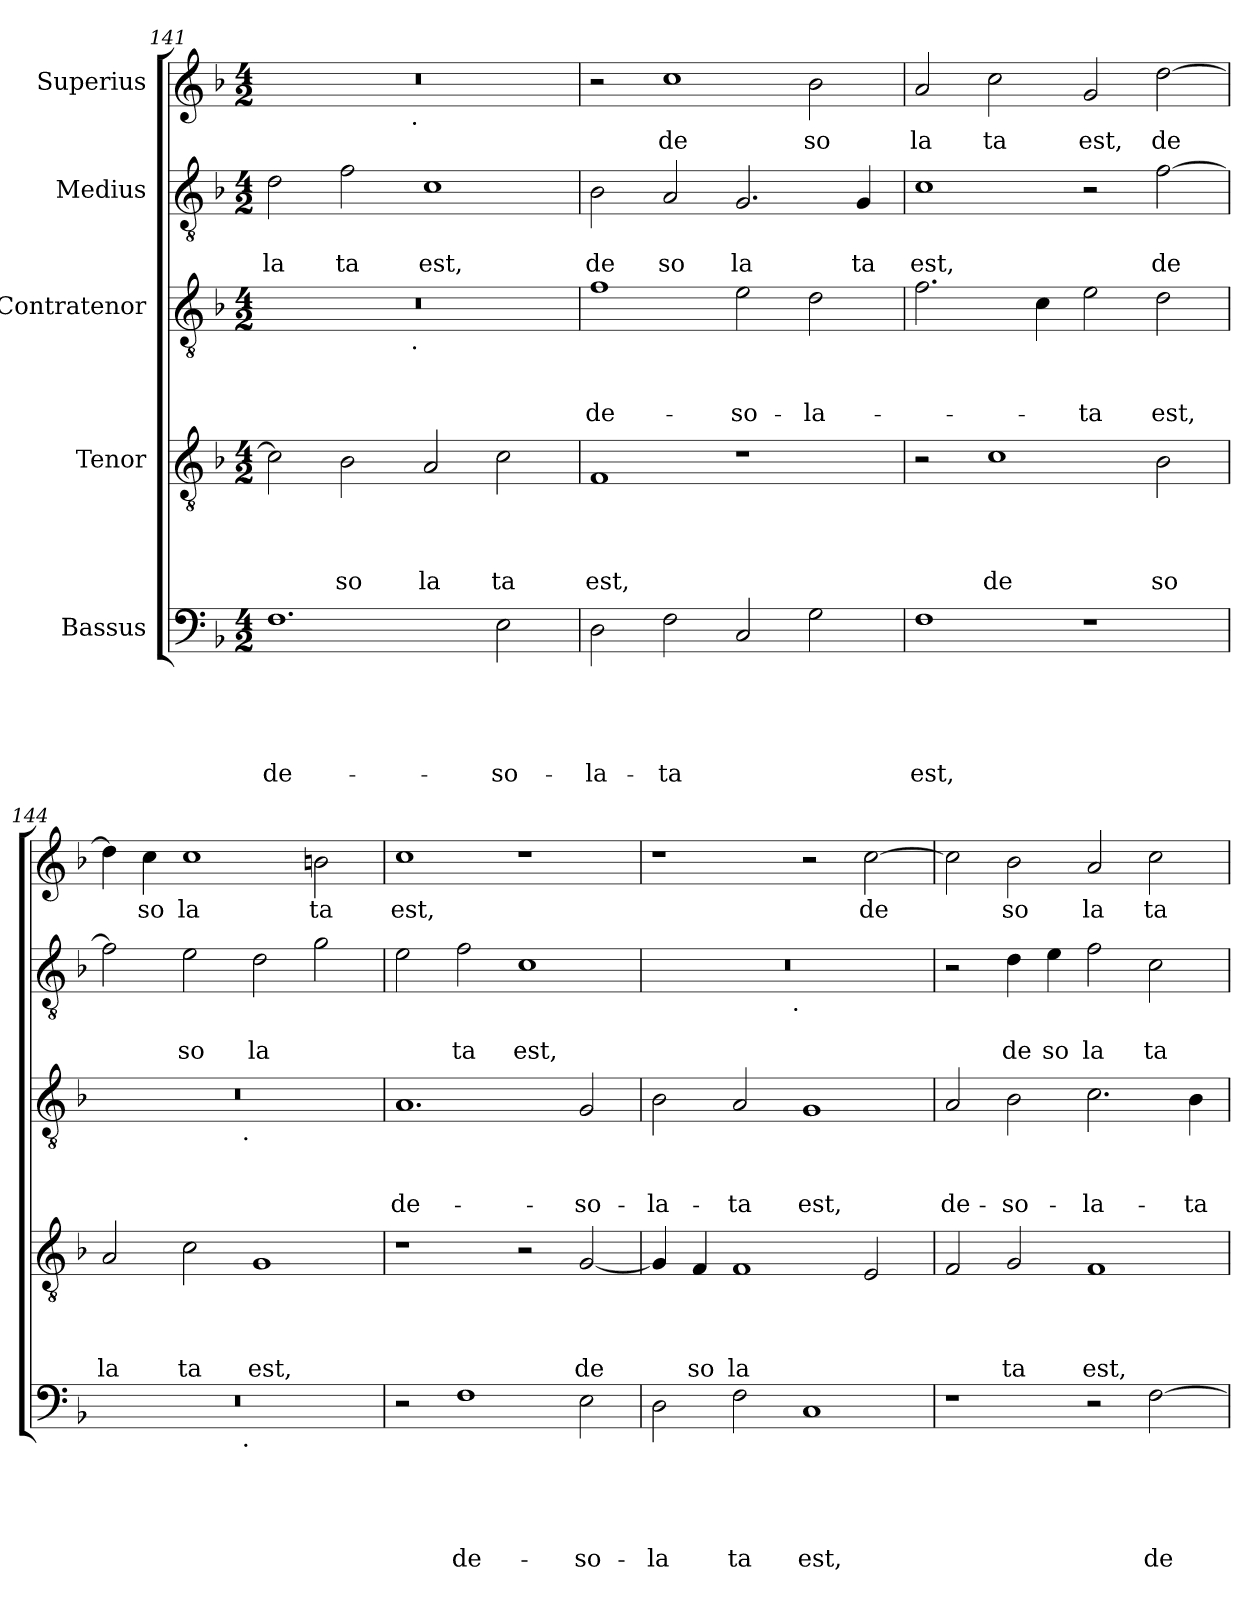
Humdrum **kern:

**kern	**text	**text	**text	**text	**text	**kern	**text	**text	**text	**text	**kern	**text	**text	**text	**kern	**text	**text	**kern	**text
*part5	*part5	*part5	*part5	*part5	*part5	*part4	*part4	*part4	*part4	*part4	*part3	*part3	*part3	*part3	*part2	*part2	*part2	*part1	*part1
*staff5	*staff5	*staff5	*staff5	*staff5	*staff5	*staff4	*staff4	*staff4	*staff4	*staff4	*staff3	*staff3	*staff3	*staff3	*staff2	*staff2	*staff2	*staff1	*staff1
*I"Bassus	*	*	*	*	*	*I"Tenor	*	*	*	*	*I"Contratenor	*	*	*	*I"Medius	*	*	*I"Superius	*
*clefF4	*	*	*	*	*	*clefGv2	*	*	*	*	*clefGv2	*	*	*	*clefGv2	*	*	*clefG2	*
*ITrd-3c-5	*	*	*	*	*	*	*	*	*	*	*ITrd-3c-5	*	*	*	*ITrd-3c-5	*	*	*ITrd-3c-5	*
*k[b-e-]	*	*	*	*	*	*k[b-]	*	*	*	*	*k[b-e-]	*	*	*	*k[b-e-]	*	*	*k[b-e-]	*
*B-:	*	*	*	*	*	*F:	*	*	*	*	*B-:	*	*	*	*B-:	*	*	*B-:	*
*M4/2	*	*	*	*	*	*M4/2	*	*	*	*	*M4/2	*	*	*	*M4/2	*	*	*M4/2	*
=141	=141	=141	=141	=141	=141	=141	=141	=141	=141	=141	=141	=141	=141	=141	=141	=141	=141	=141	=141
!	!	!	!	!	!LO:LY:b	!	!	!	!	!	!	!	!	!	!	!	!LO:LY:b	!	!
*	*	*	*	*	*	*	*	*	*	*	*^	*	*	*	*	*	*	*^	*
1.B-	.	.	.	.	de-	2c\]	.	.	.	.	0r	2ryy	.	.	.	2g\	.	la	0r	2ryy	.
!	!	!	!	!	!	!	!	!	!	!LO:LY:b	!	!	!	!	!	!	!	!LO:LY:b	!	!	!
.	.	.	.	.	.	2B-\	.	.	.	so	.	4...ryy	.	.	.	2b-\	.	ta	.	4...ryy	.
!	!	!	!	!	!	!	!	!	!	!	!	!	!	!	!	!	!	!	!	!LO:TX:b:t=.	!
!	!	!	!	!	!	!	!	!	!	!	!	!LO:TX:b:t=.	!	!	!	!	!	!	!	!	!
.	.	.	.	.	.	.	.	.	.	.	.	1ryy	.	.	.	.	.	.	.	1ryy	.
!	!	!	!	!	!	!	!	!	!	!LO:LY:b	!	!	!	!	!	!	!	!LO:LY:b	!	!	!
.	.	.	.	.	.	2A/	.	.	.	la	.	.	.	.	.	1f	.	est,	.	.	.
!	!	!	!	!	!LO:LY:b	!	!	!	!	!LO:LY:b	!	!	!	!	!	!	!	!	!	!	!
2A\	.	.	.	.	-so-	2c\	.	.	.	ta	.	.	.	.	.	.	.	.	.	.	.
.	.	.	.	.	.	.	.	.	.	.	.	32ryy	.	.	.	.	.	.	.	32ryy	.
=142	=142	=142	=142	=142	=142	=142	=142	=142	=142	=142	=142	=142	=142	=142	=142	=142	=142	=142	=142	=142	=142
!	!	!	!	!	!LO:LY:b	!	!	!	!	!LO:LY:b	!	!	!	!	!LO:LY:b	!	!	!LO:LY:b	!	!	!
*	*	*	*	*	*	*	*	*	*	*	*v	*v	*	*	*	*	*	*	*v	*v	*
2G\	.	.	.	.	-la-	1F	.	.	.	est,	1b-	.	.	de-	2e-\	.	de	2r	.
!	!	!	!	!	!LO:LY:b	!	!	!	!	!	!	!	!	!	!	!	!LO:LY:b	!	!LO:LY:b
2B-\	.	.	.	.	-ta	.	.	.	.	.	.	.	.	.	2d/	.	so	1ff	de
!	!	!	!	!	!	!	!	!	!	!	!	!	!	!LO:LY:b	!	!	!LO:LY:b	!	!
2F/	.	.	.	.	.	1r	.	.	.	.	2a\	.	.	-so-	2.c/	.	la	.	.
!	!	!	!	!	!	!	!	!	!	!	!	!	!	!LO:LY:b	!	!	!	!	!LO:LY:b
2c\	.	.	.	.	.	.	.	.	.	.	2g\	.	.	-la-	.	.	.	2ee-\	so
!	!	!	!	!	!	!	!	!	!	!	!	!	!	!	!	!	!LO:LY:b	!	!
.	.	.	.	.	.	.	.	.	.	.	.	.	.	.	4c/	.	ta	.	.
=143	=143	=143	=143	=143	=143	=143	=143	=143	=143	=143	=143	=143	=143	=143	=143	=143	=143	=143	=143
!	!	!	!	!	!LO:LY:b	!	!	!	!	!	!	!	!	!	!	!	!LO:LY:b	!	!LO:LY:b
1B-	.	.	.	.	est,	2r	.	.	.	.	2.b-\	.	.	.	1f	.	est,	2dd/	la
!	!	!	!	!	!	!	!	!	!	!LO:LY:b	!	!	!	!	!	!	!	!	!LO:LY:b
.	.	.	.	.	.	1c	.	.	.	de	.	.	.	.	.	.	.	2ff\	ta
.	.	.	.	.	.	.	.	.	.	.	4f\	.	.	.	.	.	.	.	.
!	!	!	!	!	!	!	!	!	!	!	!	!	!	!LO:LY:b	!	!	!	!	!LO:LY:b
1r	.	.	.	.	.	.	.	.	.	.	2a\	.	.	-ta	2r	.	.	2cc/	est,
!	!	!	!	!	!	!	!	!	!	!LO:LY:b	!	!	!	!LO:LY:b	!	!	!LO:LY:b	!	!LO:LY:b
.	.	.	.	.	.	2B-\	.	.	.	so	2g\	.	.	est,	[>2b-\	.	de	[>2gg\	de
=144	=144	=144	=144	=144	=144	=144	=144	=144	=144	=144	=144	=144	=144	=144	=144	=144	=144	=144	=144
!	!	!	!	!	!	!	!	!	!	!LO:LY:b	!	!	!	!	!	!	!	!	!
*^	*	*	*	*	*	*	*	*	*	*	*^	*	*	*	*	*	*	*	*
0r	2ryy	.	.	.	.	.	2A/	.	.	.	la	0r	2ryy	.	.	.	2b-\]	.	.	4gg\]	.
!	!	!	!	!	!	!	!	!	!	!	!	!	!	!	!	!	!	!	!	!	!LO:LY:b
.	.	.	.	.	.	.	.	.	.	.	.	.	.	.	.	.	.	.	.	4ff\	so
!	!	!	!	!	!	!	!	!	!	!	!LO:LY:b	!	!	!	!	!	!	!	!LO:LY:b	!	!LO:LY:b
.	4...ryy	.	.	.	.	.	2c\	.	.	.	ta	.	4...ryy	.	.	.	2a\	.	so	1ff	la
!	!	!	!	!	!	!	!	!	!	!	!	!	!LO:TX:b:t=.	!	!	!	!	!	!	!	!
!	!LO:TX:b:t=.	!	!	!	!	!	!	!	!	!	!	!	!	!	!	!	!	!	!	!	!
.	1ryy	.	.	.	.	.	.	.	.	.	.	.	1ryy	.	.	.	.	.	.	.	.
!	!	!	!	!	!	!	!	!	!	!	!LO:LY:b	!	!	!	!	!	!	!	!LO:LY:b	!	!
.	.	.	.	.	.	.	1G	.	.	.	est,	.	.	.	.	.	2g\	.	la	.	.
!	!	!	!	!	!	!	!	!	!	!	!	!	!	!	!	!	!	!	!	!	!LO:LY:b
.	.	.	.	.	.	.	.	.	.	.	.	.	.	.	.	.	2cc\	.	.	2een\	ta
.	32ryy	.	.	.	.	.	.	.	.	.	.	.	32ryy	.	.	.	.	.	.	.	.
=145	=145	=145	=145	=145	=145	=145	=145	=145	=145	=145	=145	=145	=145	=145	=145	=145	=145	=145	=145	=145	=145
!	!	!	!	!	!	!	!	!	!	!	!	!	!	!	!	!LO:LY:b	!	!	!	!	!LO:LY:b
*v	*v	*	*	*	*	*	*	*	*	*	*	*v	*v	*	*	*	*	*	*	*	*
2r	.	.	.	.	.	1r	.	.	.	.	1.d	.	.	de-	2a\	.	.	1ff	est,
!	!	!	!	!	!LO:LY:b	!	!	!	!	!	!	!	!	!	!	!	!LO:LY:b	!	!
1B-	.	.	.	.	de-	.	.	.	.	.	.	.	.	.	2b-\	.	ta	.	.
!	!	!	!	!	!	!	!	!	!	!	!	!	!	!	!	!	!LO:LY:b	!	!
.	.	.	.	.	.	2r	.	.	.	.	.	.	.	.	1f	.	est,	1r	.
!	!	!	!	!	!LO:LY:b	!	!	!	!	!LO:LY:b	!	!	!	!LO:LY:b	!	!	!	!	!
2A\	.	.	.	.	-so-	[<2G/	.	.	.	de	2c/	.	.	-so-	.	.	.	.	.
!!LO:LB:g=z
=146	=146	=146	=146	=146	=146	=146	=146	=146	=146	=146	=146	=146	=146	=146	=146	=146	=146	=146	=146
!	!	!	!	!	!LO:LY:b	!	!	!	!	!	!	!	!	!LO:LY:b	!	!	!	!	!
*	*	*	*	*	*	*	*	*	*	*	*	*	*	*	*^	*	*	*	*
2G\	.	.	.	.	-la	4G/]	.	.	.	.	2e-\	.	.	-la-	0r	2ryy	.	.	1r	.
!	!	!	!	!	!	!	!	!	!	!LO:LY:b	!	!	!	!	!	!	!	!	!	!
.	.	.	.	.	.	4F/	.	.	.	so	.	.	.	.	.	.	.	.	.	.
!	!	!	!	!	!LO:LY:b	!	!	!	!	!LO:LY:b	!	!	!	!LO:LY:b	!	!	!	!	!	!
2B-\	.	.	.	.	ta	1F	.	.	.	la	2d/	.	.	-ta	.	4...ryy	.	.	.	.
!	!	!	!	!	!	!	!	!	!	!	!	!	!	!	!	!LO:TX:b:t=.	!	!	!	!
.	.	.	.	.	.	.	.	.	.	.	.	.	.	.	.	1ryy	.	.	.	.
!	!	!	!	!	!LO:LY:b	!	!	!	!	!	!	!	!	!LO:LY:b	!	!	!	!	!	!
1F	.	.	.	.	est,	.	.	.	.	.	1c	.	.	est,	.	.	.	.	2r	.
!	!	!	!	!	!	!	!	!	!	!	!	!	!	!	!	!	!	!	!	!LO:LY:b
.	.	.	.	.	.	2E/	.	.	.	.	.	.	.	.	.	.	.	.	[>2ff\	de
.	.	.	.	.	.	.	.	.	.	.	.	.	.	.	.	32ryy	.	.	.	.
=147	=147	=147	=147	=147	=147	=147	=147	=147	=147	=147	=147	=147	=147	=147	=147	=147	=147	=147	=147	=147
!	!	!	!	!	!	!	!	!	!	!	!	!	!	!LO:LY:b	!	!	!	!	!	!
*	*	*	*	*	*	*	*	*	*	*	*	*	*	*	*v	*v	*	*	*	*
1r	.	.	.	.	.	2F/	.	.	.	.	2d/	.	.	de-	2r	.	.	2ff\]	.
!	!	!	!	!	!	!	!	!	!	!LO:LY:b	!	!	!	!LO:LY:b	!	!	!LO:LY:b	!	!LO:LY:b
.	.	.	.	.	.	2G/	.	.	.	ta	2e-\	.	.	-so-	4g\	.	de	2ee-\	so
!	!	!	!	!	!	!	!	!	!	!	!	!	!	!	!	!	!LO:LY:b	!	!
.	.	.	.	.	.	.	.	.	.	.	.	.	.	.	4a\	.	so	.	.
!	!	!	!	!	!	!	!	!	!	!LO:LY:b	!	!	!	!LO:LY:b	!	!	!LO:LY:b	!	!LO:LY:b
2r	.	.	.	.	.	1F	.	.	.	est,	2.f\	.	.	-la-	2b-\	.	la	2dd/	la
!	!	!	!	!	!LO:LY:b	!	!	!	!	!	!	!	!	!	!	!	!LO:LY:b	!	!LO:LY:b
[>2B-\	.	.	.	.	de	.	.	.	.	.	.	.	.	.	2f\	.	ta	2ff\	ta
!	!	!	!	!	!	!	!	!	!	!	!	!	!	!LO:LY:b	!	!	!	!	!
.	.	.	.	.	.	.	.	.	.	.	4e-\	.	.	-ta	.	.	.	.	.
=	=	=	=	=	=	=	=	=	=	=	=	=	=	=	=	=	=	=	=
*-	*-	*-	*-	*-	*-	*-	*-	*-	*-	*-	*-	*-	*-	*-	*-	*-	*-	*-	*-
